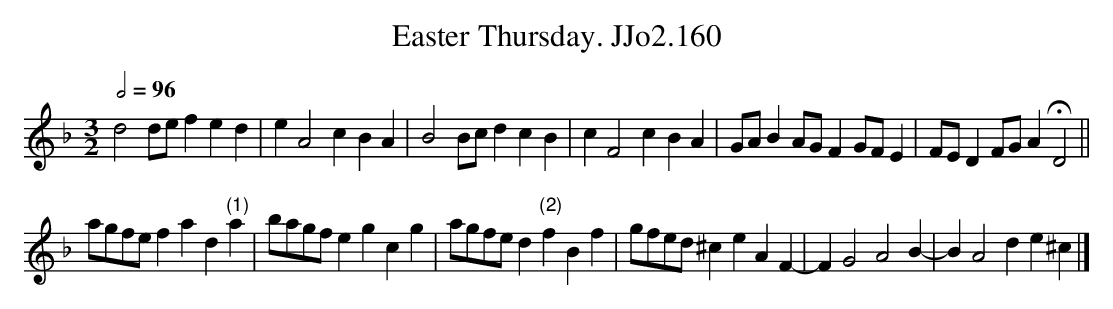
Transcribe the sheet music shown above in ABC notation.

X:1
T:Easter Thursday. JJo2.160
M:3/2
L:1/4
Q:1/2=96
K:Dm
d2d/e/fed|eA2cBA|B2B/c/dcB|cF2cBA|G/A/BA/G/FG/F/E|F/E/DF/G/AHD2||
a/g/f/e/fad"(1)"a|b/a/g/f/egcg|a/g/f/e/d"(2)"fBf|g/f/e/d/^ceAF-|FG2A2B-|BA2de^c|]
